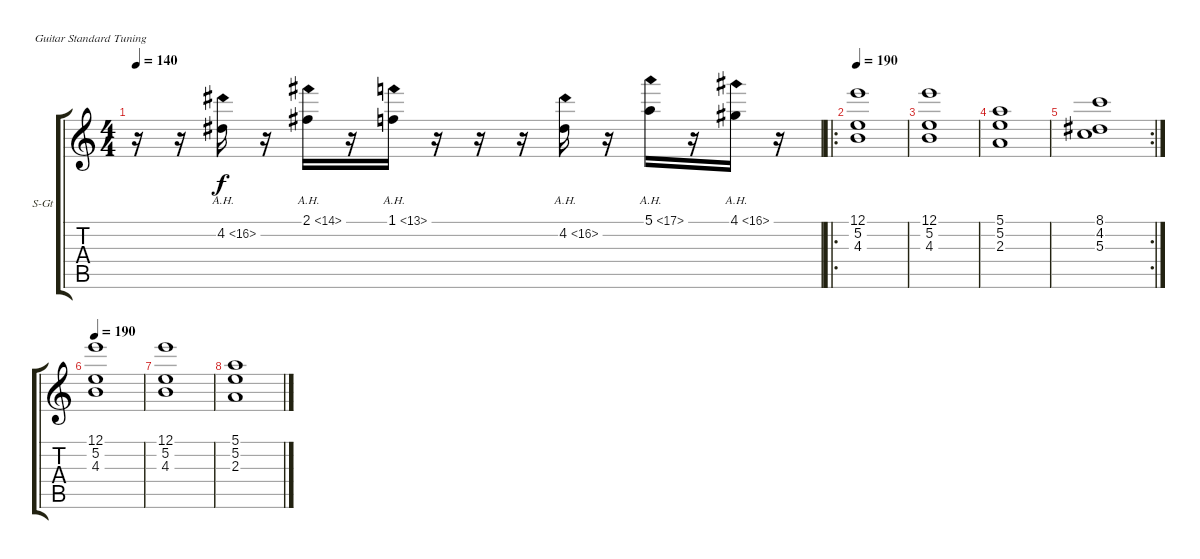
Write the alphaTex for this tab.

\bracketExtendMode groupsimilarinstruments
\firstSystemTrackNameOrientation horizontal
\otherSystemsTrackNameOrientation horizontal
\track ("Martin - Keyboard2" "S-Gt") {instrument choiraahs}
\staff {score tabs}
\tuning (E4 B3 G3 D3 A2 E2)
\displaytranspose 12
\ts (4 4)
\tempo 140
\clef g2
\ks c
r.16{dy f} r.16 4.2{ah 12}.16 r.16 2.1{ah 12}.16 r.16 1.1{ah 12}.16 r.16 r.16 r.16 4.2{ah 12}.16 r.16 5.1{ah 12}.16 r.16 4.1{ah 12}.16 r.16 |
\ro
\tempo 190
(12.1 5.2 4.3).1 |
(12.1 5.2 4.3).1 |
(5.1 5.2 2.3).1 |
\rc 2
(8.1 4.2 5.3).1 |
\tempo 190
(12.1 5.2 4.3).1 |
(12.1 5.2 4.3).1 |
(5.1 5.2 2.3).1
